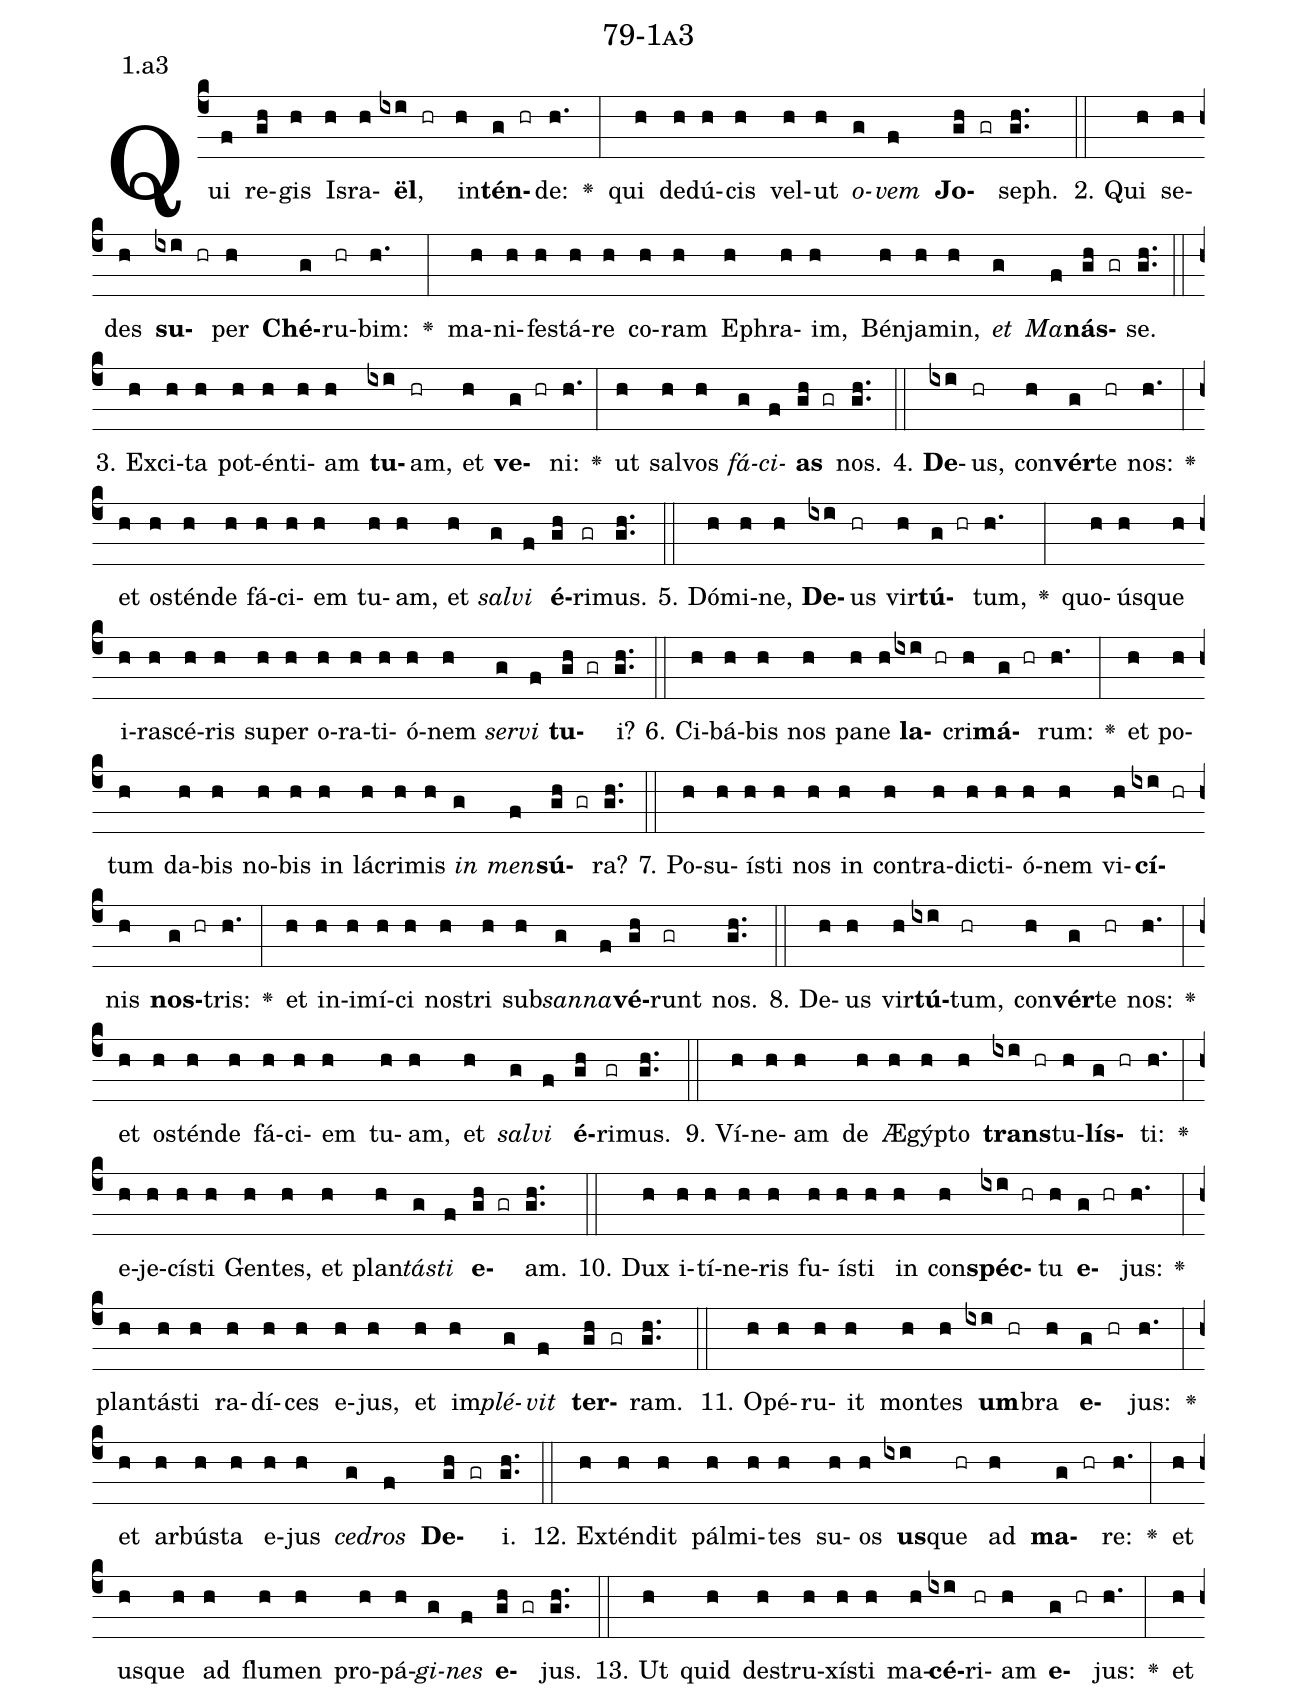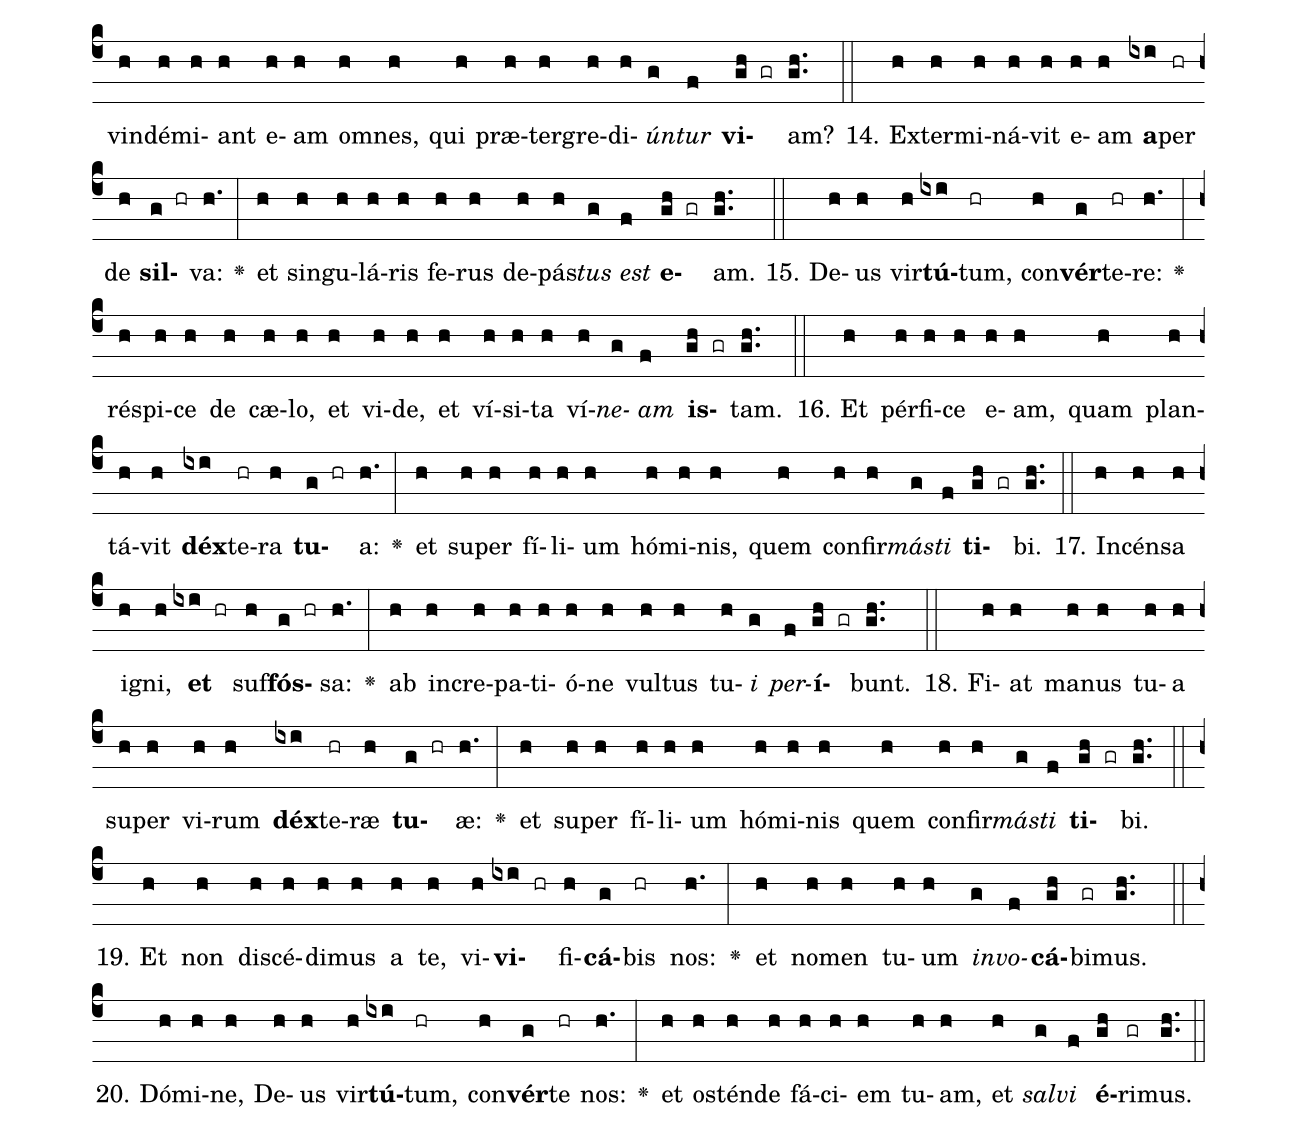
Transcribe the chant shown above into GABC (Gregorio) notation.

name: 79-1a3;
annotation: 1.a3;
%%
(c4)Qui(f) re(gh)gis(h) Is(h)ra(h)<b>ël</b>,(ixi hr) in(h)<b>tén</b>(g hr)de:(h.) <v>\greheightstar</v>(:) qui(h) de(h)dú(h)cis(h) vel(h)ut(h) <i>o</i>(g)<i>vem</i>(f) <b>Jo</b>(gh gr)seph.(gh..) (::)
2. Qui(h) se(h)des(h) <b>su</b>(ixi hr)per(h) <b>Ché</b>(g)ru(hr)bim:(h.) <v>\greheightstar</v>(:) ma(h)ni(h)fes(h)tá(h)re(h) co(h)ram(h) E(h)phra(h)im,(h) Bén(h)ja(h)min,(h) <i>et</i>(g) <i>Ma</i>(f)<b>nás</b>(gh gr)se.(gh..) (::)
3. Ex(h)ci(h)ta(h) pot(h)én(h)ti(h)am(h) <b>tu</b>(ixi)am,(hr) et(h) <b>ve</b>(g hr)ni:(h.) <v>\greheightstar</v>(:) ut(h) sal(h)vos(h) <i>fá</i>(g)<i>ci</i>(f)<b>as</b>(gh gr) nos.(gh..) (::)
4. <b>De</b>(ixi)us,(hr) con(h)<b>vér</b>(g)te(hr) nos:(h.) <v>\greheightstar</v>(:) et(h) os(h)tén(h)de(h) fá(h)ci(h)em(h) tu(h)am,(h) et(h) <i>sal</i>(g)<i>vi</i>(f) <b>é</b>(gh)ri(gr)mus.(gh..) (::)
5. Dó(h)mi(h)ne,(h) <b>De</b>(ixi)us(hr) vir(h)<b>tú</b>(g hr)tum,(h.) <v>\greheightstar</v>(:) quo(h)ús(h)que(h) i(h)ra(h)scé(h)ris(h) su(h)per(h) o(h)ra(h)ti(h)ó(h)nem(h) <i>ser</i>(g)<i>vi</i>(f) <b>tu</b>(gh gr)i?(gh..) (::)
6. Ci(h)bá(h)bis(h) nos(h) pa(h)ne(h) <b>la</b>(ixi hr)cri(h)<b>má</b>(g hr)rum:(h.) <v>\greheightstar</v>(:) et(h) po(h)tum(h) da(h)bis(h) no(h)bis(h) in(h) lá(h)cri(h)mis(h) <i>in</i>(g) <i>men</i>(f)<b>sú</b>(gh gr)ra?(gh..) (::)
7. Po(h)su(h)ís(h)ti(h) nos(h) in(h) con(h)tra(h)dic(h)ti(h)ó(h)nem(h) vi(h)<b>cí</b>(ixi hr)nis(h) <b>nos</b>(g hr)tris:(h.) <v>\greheightstar</v>(:) et(h) in(h)i(h)mí(h)ci(h) nos(h)tri(h) sub(h)<i>san</i>(g)<i>na</i>(f)<b>vé</b>(gh)runt(gr) nos.(gh..) (::)
8. De(h)us(h) vir(h)<b>tú</b>(ixi)tum,(hr) con(h)<b>vér</b>(g)te(hr) nos:(h.) <v>\greheightstar</v>(:) et(h) os(h)tén(h)de(h) fá(h)ci(h)em(h) tu(h)am,(h) et(h) <i>sal</i>(g)<i>vi</i>(f) <b>é</b>(gh)ri(gr)mus.(gh..) (::)
9. Ví(h)ne(h)am(h) de(h) Æ(h)gýp(h)to(h) <b>trans</b>(ixi hr)tu(h)<b>lís</b>(g hr)ti:(h.) <v>\greheightstar</v>(:) e(h)je(h)cís(h)ti(h) Gen(h)tes,(h) et(h) plan(h)<i>tás</i>(g)<i>ti</i>(f) <b>e</b>(gh gr)am.(gh..) (::)
10. Dux(h) i(h)tí(h)ne(h)ris(h) fu(h)ís(h)ti(h) in(h) con(h)<b>spéc</b>(ixi hr)tu(h) <b>e</b>(g hr)jus:(h.) <v>\greheightstar</v>(:) plan(h)tás(h)ti(h) ra(h)dí(h)ces(h) e(h)jus,(h) et(h) im(h)<i>plé</i>(g)<i>vit</i>(f) <b>ter</b>(gh gr)ram.(gh..) (::)
11. O(h)pé(h)ru(h)it(h) mon(h)tes(h) <b>um</b>(ixi hr)bra(h) <b>e</b>(g hr)jus:(h.) <v>\greheightstar</v>(:) et(h) ar(h)bús(h)ta(h) e(h)jus(h) <i>ce</i>(g)<i>dros</i>(f) <b>De</b>(gh gr)i.(gh..) (::)
12. Ex(h)tén(h)dit(h) pál(h)mi(h)tes(h) su(h)os(h) <b>us</b>(ixi)que(hr) ad(h) <b>ma</b>(g hr)re:(h.) <v>\greheightstar</v>(:) et(h) us(h)que(h) ad(h) flu(h)men(h) pro(h)pá(h)<i>gi</i>(g)<i>nes</i>(f) <b>e</b>(gh gr)jus.(gh..) (::)
13. Ut(h) quid(h) de(h)stru(h)xís(h)ti(h) ma(h)<b>cé</b>(ixi)ri(hr)am(h) <b>e</b>(g hr)jus:(h.) <v>\greheightstar</v>(:) et(h) vin(h)dé(h)mi(h)ant(h) e(h)am(h) om(h)nes,(h) qui(h) præ(h)ter(h)gre(h)di(h)<i>ún</i>(g)<i>tur</i>(f) <b>vi</b>(gh gr)am?(gh..) (::)
14. Ex(h)ter(h)mi(h)ná(h)vit(h) e(h)am(h) <b>a</b>(ixi)per(hr) de(h) <b>sil</b>(g hr)va:(h.) <v>\greheightstar</v>(:) et(h) sin(h)gu(h)lá(h)ris(h) fe(h)rus(h) de(h)pás(h)<i>tus</i>(g) <i>est</i>(f) <b>e</b>(gh gr)am.(gh..) (::)
15. De(h)us(h) vir(h)<b>tú</b>(ixi)tum,(hr) con(h)<b>vér</b>(g)te(hr)re:(h.) <v>\greheightstar</v>(:) ré(h)spi(h)ce(h) de(h) cæ(h)lo,(h) et(h) vi(h)de,(h) et(h) ví(h)si(h)ta(h) ví(h)<i>ne</i>(g)<i>am</i>(f) <b>is</b>(gh gr)tam.(gh..) (::)
16. Et(h) pér(h)fi(h)ce(h) e(h)am,(h) quam(h) plan(h)tá(h)vit(h) <b>déx</b>(ixi)te(hr)ra(h) <b>tu</b>(g hr)a:(h.) <v>\greheightstar</v>(:) et(h) su(h)per(h) fí(h)li(h)um(h) hó(h)mi(h)nis,(h) quem(h) con(h)fir(h)<i>más</i>(g)<i>ti</i>(f) <b>ti</b>(gh gr)bi.(gh..) (::)
17. In(h)cén(h)sa(h) i(h)gni,(h) <b>et</b>(ixi hr) suf(h)<b>fós</b>(g hr)sa:(h.) <v>\greheightstar</v>(:) ab(h) in(h)cre(h)pa(h)ti(h)ó(h)ne(h) vul(h)tus(h) tu(h)<i>i</i>(g) <i>per</i>(f)<b>í</b>(gh gr)bunt.(gh..) (::)
18. Fi(h)at(h) ma(h)nus(h) tu(h)a(h) su(h)per(h) vi(h)rum(h) <b>déx</b>(ixi)te(hr)ræ(h) <b>tu</b>(g hr)æ:(h.) <v>\greheightstar</v>(:) et(h) su(h)per(h) fí(h)li(h)um(h) hó(h)mi(h)nis(h) quem(h) con(h)fir(h)<i>más</i>(g)<i>ti</i>(f) <b>ti</b>(gh gr)bi.(gh..) (::)
19. Et(h) non(h) di(h)scé(h)di(h)mus(h) a(h) te,(h) vi(h)<b>vi</b>(ixi hr)fi(h)<b>cá</b>(g)bis(hr) nos:(h.) <v>\greheightstar</v>(:) et(h) no(h)men(h) tu(h)um(h) <i>in</i>(g)<i>vo</i>(f)<b>cá</b>(gh)bi(gr)mus.(gh..) (::)
20. Dó(h)mi(h)ne,(h) De(h)us(h) vir(h)<b>tú</b>(ixi)tum,(hr) con(h)<b>vér</b>(g)te(hr) nos:(h.) <v>\greheightstar</v>(:) et(h) os(h)tén(h)de(h) fá(h)ci(h)em(h) tu(h)am,(h) et(h) <i>sal</i>(g)<i>vi</i>(f) <b>é</b>(gh)ri(gr)mus.(gh..) (::)
